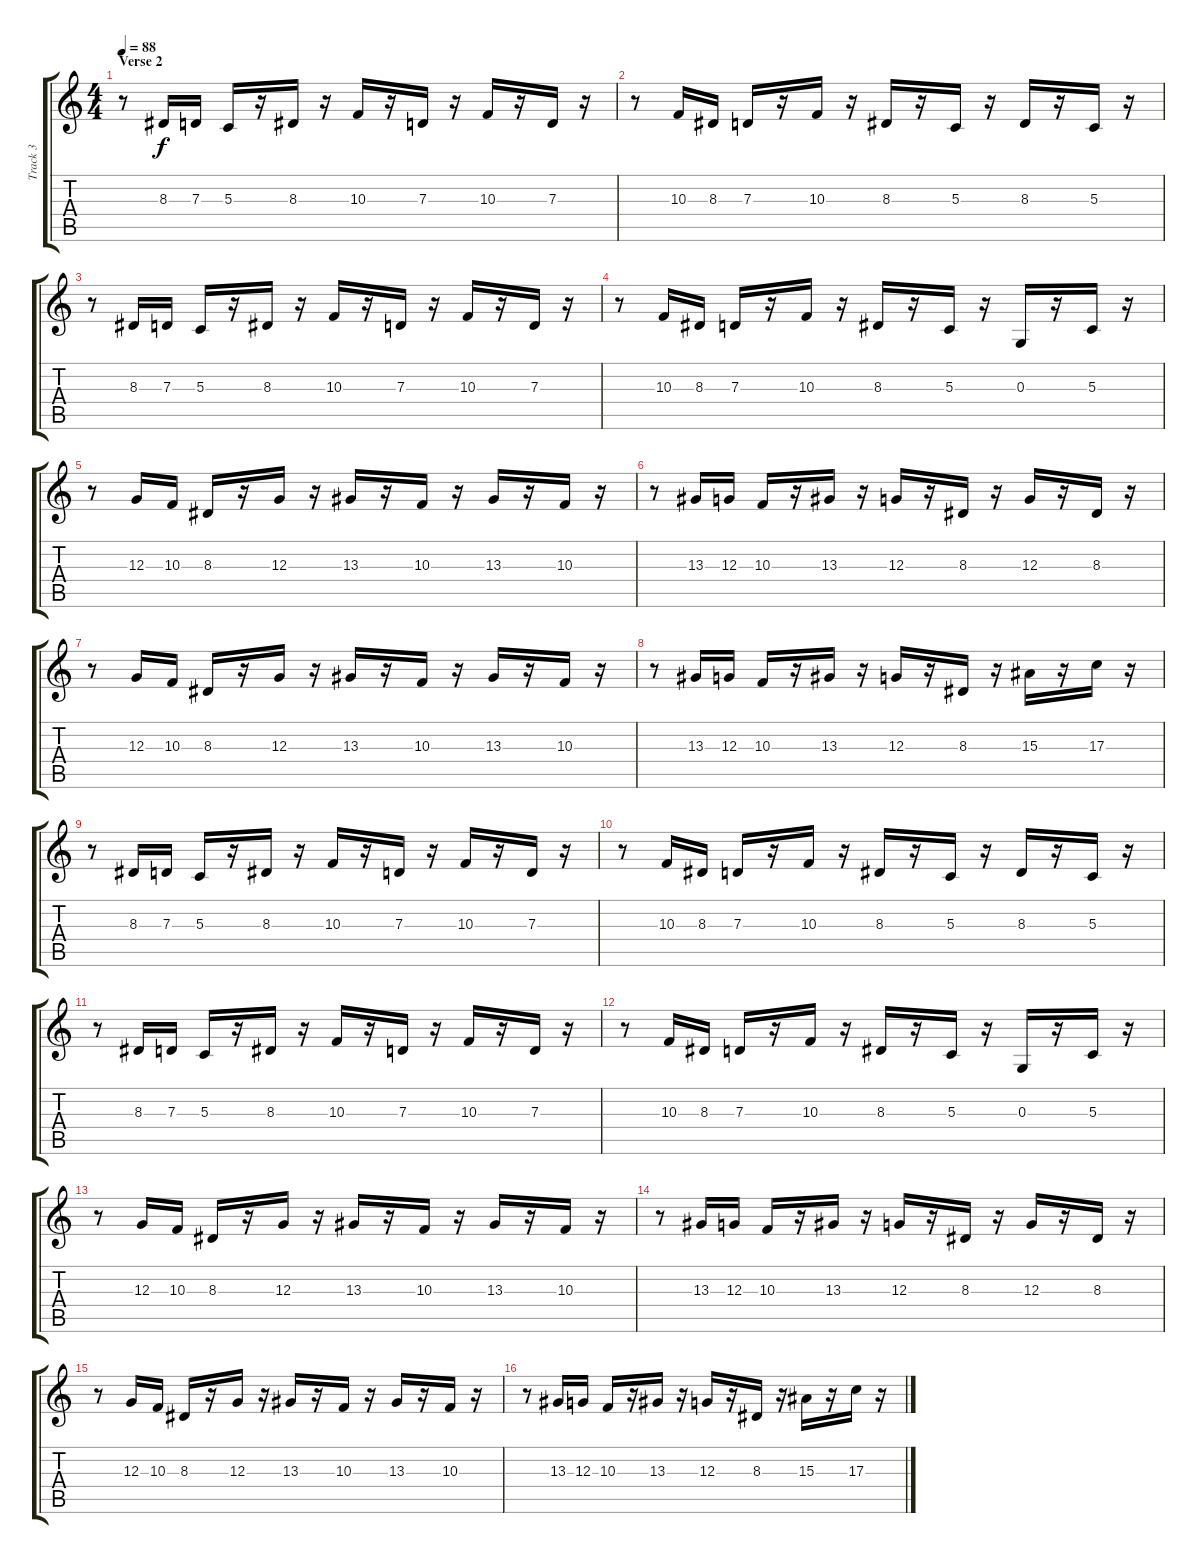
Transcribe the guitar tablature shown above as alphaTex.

\track ("Track 3" "Track 3") {instrument synthstrings2}
\staff {score tabs}
\tuning (E4 B3 G3 D3 A2 E2) {hide}
\ts (4 4)
\section ("" "Verse 2")
\tempo 88
\clef g2
\ks c
r.8{dy f} 8.3.16 7.3.16 5.3.16 r.16 8.3.16 r.16 10.3.16 r.16 7.3.16 r.16 10.3.16 r.16 7.3.16 r.16 |
r.8 10.3.16 8.3.16 7.3.16 r.16 10.3.16 r.16 8.3.16 r.16 5.3.16 r.16 8.3.16 r.16 5.3.16 r.16 |
r.8 8.3.16 7.3.16 5.3.16 r.16 8.3.16 r.16 10.3.16 r.16 7.3.16 r.16 10.3.16 r.16 7.3.16 r.16 |
r.8 10.3.16 8.3.16 7.3.16 r.16 10.3.16 r.16 8.3.16 r.16 5.3.16 r.16 0.3.16 r.16 5.3.16 r.16 |
r.8 12.3.16 10.3.16 8.3.16 r.16 12.3.16 r.16 13.3.16 r.16 10.3.16 r.16 13.3.16 r.16 10.3.16 r.16 |
r.8 13.3.16 12.3.16 10.3.16 r.16 13.3.16 r.16 12.3.16 r.16 8.3.16 r.16 12.3.16 r.16 8.3.16 r.16 |
r.8 12.3.16 10.3.16 8.3.16 r.16 12.3.16 r.16 13.3.16 r.16 10.3.16 r.16 13.3.16 r.16 10.3.16 r.16 |
r.8 13.3.16 12.3.16 10.3.16 r.16 13.3.16 r.16 12.3.16 r.16 8.3.16 r.16 15.3.16 r.16 17.3.16 r.16 |
r.8 8.3.16 7.3.16 5.3.16 r.16 8.3.16 r.16 10.3.16 r.16 7.3.16 r.16 10.3.16 r.16 7.3.16 r.16 |
r.8 10.3.16 8.3.16 7.3.16 r.16 10.3.16 r.16 8.3.16 r.16 5.3.16 r.16 8.3.16 r.16 5.3.16 r.16 |
r.8 8.3.16 7.3.16 5.3.16 r.16 8.3.16 r.16 10.3.16 r.16 7.3.16 r.16 10.3.16 r.16 7.3.16 r.16 |
r.8 10.3.16 8.3.16 7.3.16 r.16 10.3.16 r.16 8.3.16 r.16 5.3.16 r.16 0.3.16 r.16 5.3.16 r.16 |
r.8 12.3.16 10.3.16 8.3.16 r.16 12.3.16 r.16 13.3.16 r.16 10.3.16 r.16 13.3.16 r.16 10.3.16 r.16 |
r.8 13.3.16 12.3.16 10.3.16 r.16 13.3.16 r.16 12.3.16 r.16 8.3.16 r.16 12.3.16 r.16 8.3.16 r.16 |
r.8 12.3.16 10.3.16 8.3.16 r.16 12.3.16 r.16 13.3.16 r.16 10.3.16 r.16 13.3.16 r.16 10.3.16 r.16 |
r.8 13.3.16 12.3.16 10.3.16 r.16 13.3.16 r.16 12.3.16 r.16 8.3.16 r.16 15.3.16 r.16 17.3.16 r.16
